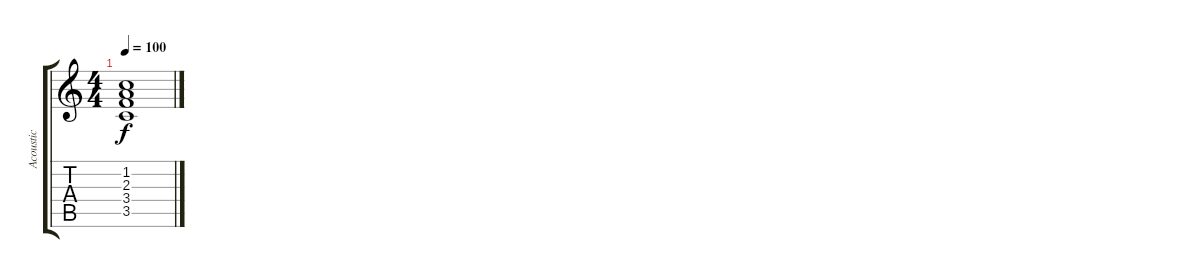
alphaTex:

\track ("Acoustic" "Acoustic") {instrument acousticguitarsteel}
\staff {score tabs}
\tuning (E4 B3 G3 D3 A2 E2) {hide}
\ts (4 4)
\tempo 100
\clef g2
\ks c
(1.2{t} 2.3{t} 3.4{t} 3.5{t}).1{dy f}
